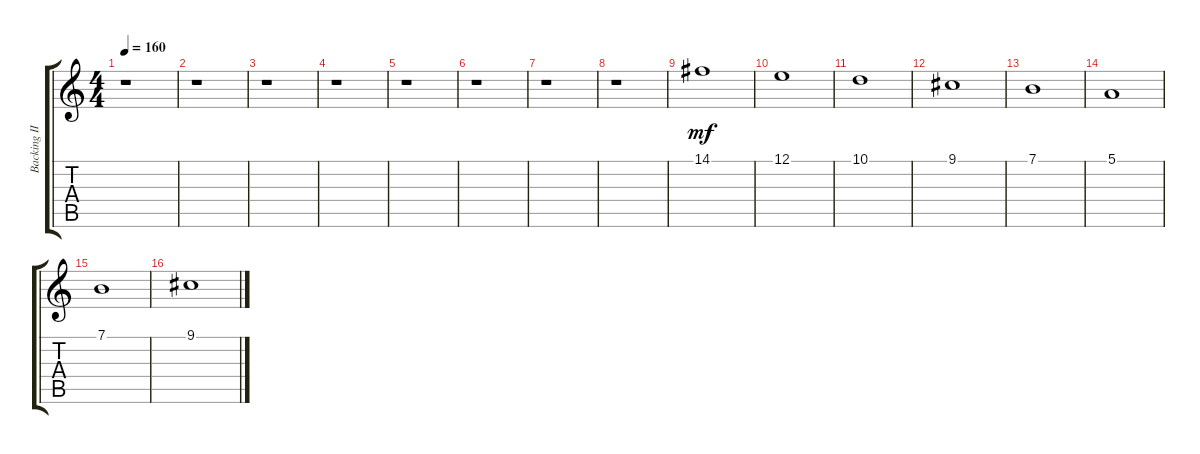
\track ("Backing II" "Backing II") {instrument synthstrings1}
\staff {score tabs}
\tuning (E4 B3 G3 D3 A2 E2) {hide}
\ts (4 4)
\tempo 160
\clef g2
\ks c
r.1{dy mf} |
r.1 |
r.1 |
r.1 |
r.1 |
r.1 |
r.1 |
r.1 |
14.1.1 |
12.1.1 |
10.1.1 |
9.1.1 |
7.1.1 |
5.1.1 |
7.1.1 |
9.1.1
